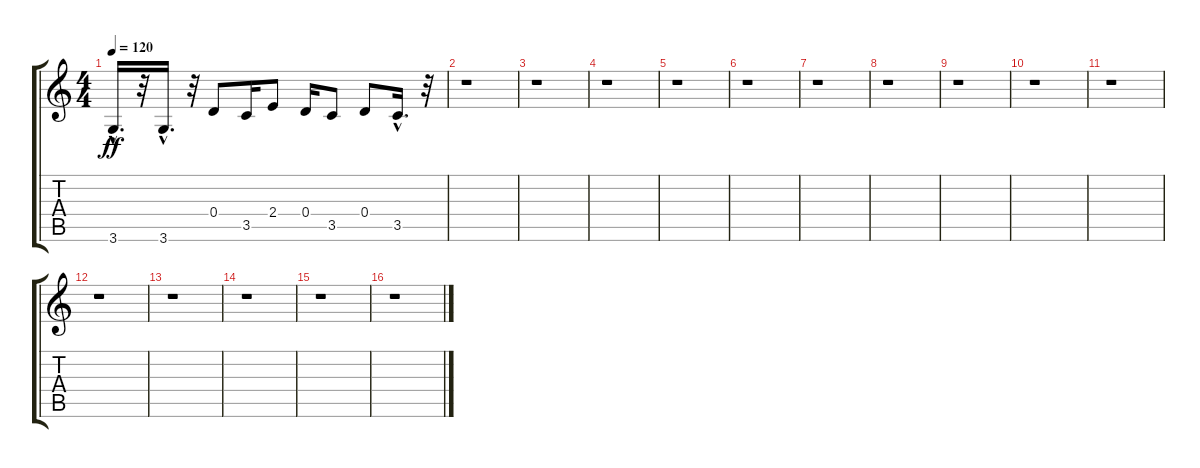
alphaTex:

\track "" {instrument distortionguitar}
\staff {score tabs}
\tuning (E4 B3 G3 D3 A2 E2) {hide}
\ts (4 4)
\tempo 120
\clef g2
\ks c
3.6{hac}.16{d dy ff} r.32 3.6{hac}.16{d} r.32 0.4.8 3.5.16 2.4.8 0.4.16 3.5.8 0.4.8 3.5{hac}.16{d} r.32 |
r.1 |
r.1 |
r.1 |
r.1 |
r.1 |
r.1 |
r.1 |
r.1 |
r.1 |
r.1 |
r.1 |
r.1 |
r.1 |
r.1 |
r.1
